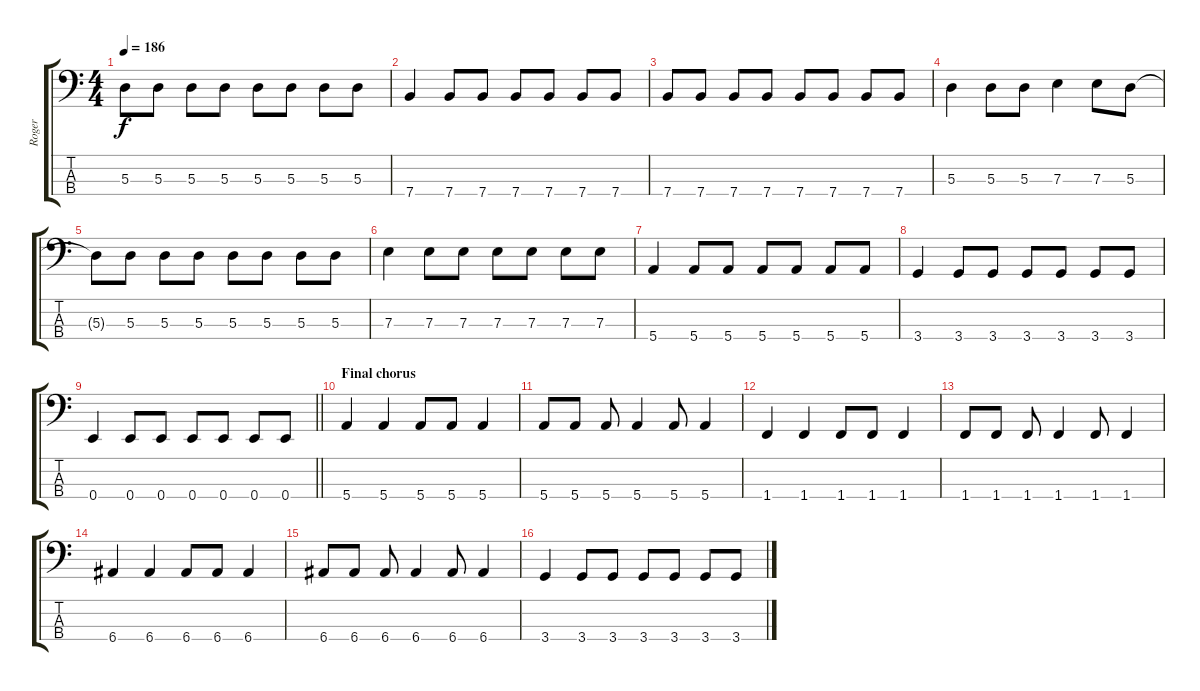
\track ("Roger" "Roger") {instrument electricbassfinger}
\staff {score tabs}
\tuning (G2 D2 A1 E1) {hide}
\ts (4 4)
\tempo 186
\clef f4
\ks c
5.3{t}.8{dy f} 5.3.8 5.3.8 5.3.8 5.3.8 5.3.8 5.3.8 5.3.8 |
7.4.4 7.4.8 7.4.8 7.4.8 7.4.8 7.4.8 7.4.8 |
7.4.8 7.4.8 7.4.8 7.4.8 7.4.8 7.4.8 7.4.8 7.4.8 |
5.3.4 5.3.8 5.3.8 7.3.4 7.3.8 5.3.8 |
5.3{t}.8 5.3.8 5.3.8 5.3.8 5.3.8 5.3.8 5.3.8 5.3.8 |
7.3.4 7.3.8 7.3.8 7.3.8 7.3.8 7.3.8 7.3.8 |
5.4.4 5.4.8 5.4.8 5.4.8 5.4.8 5.4.8 5.4.8 |
3.4.4 3.4.8 3.4.8 3.4.8 3.4.8 3.4.8 3.4.8 |
\barLineRight lightlight
0.4.4 0.4.8 0.4.8 0.4.8 0.4.8 0.4.8 0.4.8 |
\section ("" "Final chorus")
5.4.4 5.4.4 5.4.8 5.4.8 5.4.4 |
5.4.8 5.4.8 5.4.8 5.4.4 5.4.8 5.4.4 |
1.4.4 1.4.4 1.4.8 1.4.8 1.4.4 |
1.4.8 1.4.8 1.4.8 1.4.4 1.4.8 1.4.4 |
6.4.4 6.4.4 6.4.8 6.4.8 6.4.4 |
6.4.8 6.4.8 6.4.8 6.4.4 6.4.8 6.4.4 |
3.4.4 3.4.8 3.4.8 3.4.8 3.4.8 3.4.8 3.4.8
